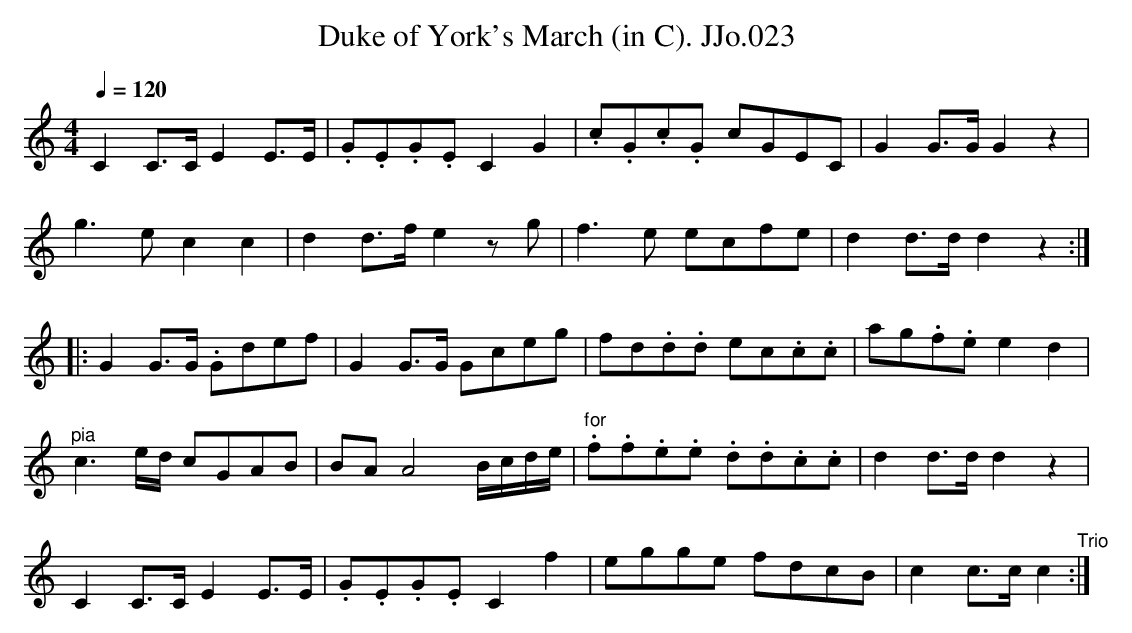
X:1
T:Duke of York's March (in C). JJo.023
M:4/4
L:1/8
Q:1/4=120
K:C major
C2C>C E2E>E|.G.E.G.EC2G2|.c.G.c.G cGEC|G2G>GG2z2|!
g3ec2c2|d2 d>f e2 z g|f3e ecfe|d2d>dd2z2:|!
|:G2G>G .Gdef|G2G>G Gceg|fd.d.d ec.c.c|ag.f.e e2d2|!
"^pia"c3e/d/ cGAB|BA A4 B/c/d/e/|"^for".f.f.e.e .d.d.c.c|d2d>d d2z2|!
C2C>C E2E>E|.G.E.G.EC2f2|egge fdcB|c2c>c c2"^Trio":|
